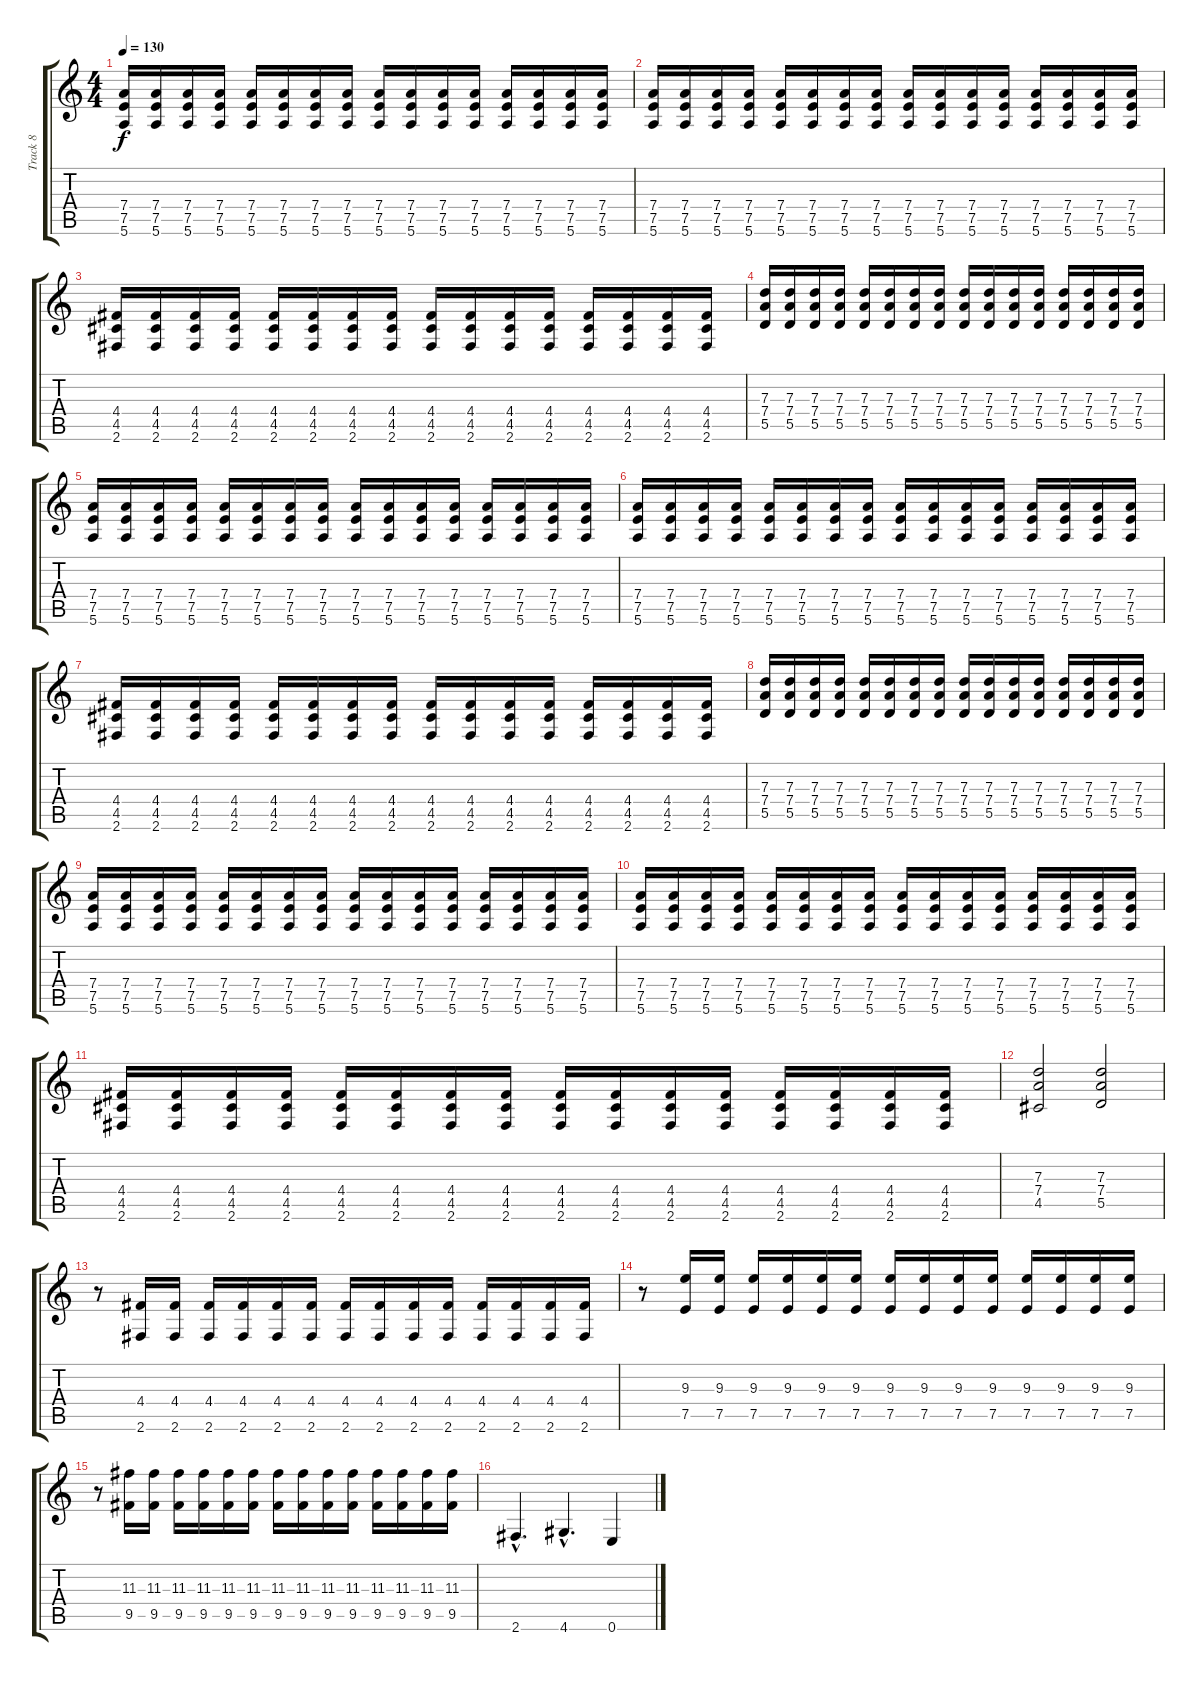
\track ("Track 8" "Track 8") {instrument distortionguitar}
\staff {score tabs}
\tuning (E4 B3 G3 D3 A2 E2) {hide}
\ts (4 4)
\tempo 130
\clef g2
\ks c
(7.4 7.5 5.6).16{dy f} (7.4 7.5 5.6).16 (7.4 7.5 5.6).16 (7.4 7.5 5.6).16 (7.4 7.5 5.6).16 (7.4 7.5 5.6).16 (7.4 7.5 5.6).16 (7.4 7.5 5.6).16 (7.4 7.5 5.6).16 (7.4 7.5 5.6).16 (7.4 7.5 5.6).16 (7.4 7.5 5.6).16 (7.4 7.5 5.6).16 (7.4 7.5 5.6).16 (7.4 7.5 5.6).16 (7.4 7.5 5.6).16 |
(7.4 7.5 5.6).16 (7.4 7.5 5.6).16 (7.4 7.5 5.6).16 (7.4 7.5 5.6).16 (7.4 7.5 5.6).16 (7.4 7.5 5.6).16 (7.4 7.5 5.6).16 (7.4 7.5 5.6).16 (7.4 7.5 5.6).16 (7.4 7.5 5.6).16 (7.4 7.5 5.6).16 (7.4 7.5 5.6).16 (7.4 7.5 5.6).16 (7.4 7.5 5.6).16 (7.4 7.5 5.6).16 (7.4 7.5 5.6).16 |
(4.4 4.5 2.6).16 (4.4 4.5 2.6).16 (4.4 4.5 2.6).16 (4.4 4.5 2.6).16 (4.4 4.5 2.6).16 (4.4 4.5 2.6).16 (4.4 4.5 2.6).16 (4.4 4.5 2.6).16 (4.4 4.5 2.6).16 (4.4 4.5 2.6).16 (4.4 4.5 2.6).16 (4.4 4.5 2.6).16 (4.4 4.5 2.6).16 (4.4 4.5 2.6).16 (4.4 4.5 2.6).16 (4.4 4.5 2.6).16 |
(7.3 7.4 5.5).16 (7.3 7.4 5.5).16 (7.3 7.4 5.5).16 (7.3 7.4 5.5).16 (7.3 7.4 5.5).16 (7.3 7.4 5.5).16 (7.3 7.4 5.5).16 (7.3 7.4 5.5).16 (7.3 7.4 5.5).16 (7.3 7.4 5.5).16 (7.3 7.4 5.5).16 (7.3 7.4 5.5).16 (7.3 7.4 5.5).16 (7.3 7.4 5.5).16 (7.3 7.4 5.5).16 (7.3 7.4 5.5).16 |
(7.4 7.5 5.6).16 (7.4 7.5 5.6).16 (7.4 7.5 5.6).16 (7.4 7.5 5.6).16 (7.4 7.5 5.6).16 (7.4 7.5 5.6).16 (7.4 7.5 5.6).16 (7.4 7.5 5.6).16 (7.4 7.5 5.6).16 (7.4 7.5 5.6).16 (7.4 7.5 5.6).16 (7.4 7.5 5.6).16 (7.4 7.5 5.6).16 (7.4 7.5 5.6).16 (7.4 7.5 5.6).16 (7.4 7.5 5.6).16 |
(7.4 7.5 5.6).16 (7.4 7.5 5.6).16 (7.4 7.5 5.6).16 (7.4 7.5 5.6).16 (7.4 7.5 5.6).16 (7.4 7.5 5.6).16 (7.4 7.5 5.6).16 (7.4 7.5 5.6).16 (7.4 7.5 5.6).16 (7.4 7.5 5.6).16 (7.4 7.5 5.6).16 (7.4 7.5 5.6).16 (7.4 7.5 5.6).16 (7.4 7.5 5.6).16 (7.4 7.5 5.6).16 (7.4 7.5 5.6).16 |
(4.4 4.5 2.6).16 (4.4 4.5 2.6).16 (4.4 4.5 2.6).16 (4.4 4.5 2.6).16 (4.4 4.5 2.6).16 (4.4 4.5 2.6).16 (4.4 4.5 2.6).16 (4.4 4.5 2.6).16 (4.4 4.5 2.6).16 (4.4 4.5 2.6).16 (4.4 4.5 2.6).16 (4.4 4.5 2.6).16 (4.4 4.5 2.6).16 (4.4 4.5 2.6).16 (4.4 4.5 2.6).16 (4.4 4.5 2.6).16 |
(7.3 7.4 5.5).16 (7.3 7.4 5.5).16 (7.3 7.4 5.5).16 (7.3 7.4 5.5).16 (7.3 7.4 5.5).16 (7.3 7.4 5.5).16 (7.3 7.4 5.5).16 (7.3 7.4 5.5).16 (7.3 7.4 5.5).16 (7.3 7.4 5.5).16 (7.3 7.4 5.5).16 (7.3 7.4 5.5).16 (7.3 7.4 5.5).16 (7.3 7.4 5.5).16 (7.3 7.4 5.5).16 (7.3 7.4 5.5).16 |
(7.4 7.5 5.6).16 (7.4 7.5 5.6).16 (7.4 7.5 5.6).16 (7.4 7.5 5.6).16 (7.4 7.5 5.6).16 (7.4 7.5 5.6).16 (7.4 7.5 5.6).16 (7.4 7.5 5.6).16 (7.4 7.5 5.6).16 (7.4 7.5 5.6).16 (7.4 7.5 5.6).16 (7.4 7.5 5.6).16 (7.4 7.5 5.6).16 (7.4 7.5 5.6).16 (7.4 7.5 5.6).16 (7.4 7.5 5.6).16 |
(7.4 7.5 5.6).16 (7.4 7.5 5.6).16 (7.4 7.5 5.6).16 (7.4 7.5 5.6).16 (7.4 7.5 5.6).16 (7.4 7.5 5.6).16 (7.4 7.5 5.6).16 (7.4 7.5 5.6).16 (7.4 7.5 5.6).16 (7.4 7.5 5.6).16 (7.4 7.5 5.6).16 (7.4 7.5 5.6).16 (7.4 7.5 5.6).16 (7.4 7.5 5.6).16 (7.4 7.5 5.6).16 (7.4 7.5 5.6).16 |
(4.4 4.5 2.6).16 (4.4 4.5 2.6).16 (4.4 4.5 2.6).16 (4.4 4.5 2.6).16 (4.4 4.5 2.6).16 (4.4 4.5 2.6).16 (4.4 4.5 2.6).16 (4.4 4.5 2.6).16 (4.4 4.5 2.6).16 (4.4 4.5 2.6).16 (4.4 4.5 2.6).16 (4.4 4.5 2.6).16 (4.4 4.5 2.6).16 (4.4 4.5 2.6).16 (4.4 4.5 2.6).16 (4.4 4.5 2.6).16 |
(7.3 7.4 4.5).2 (7.3 7.4 5.5).2 |
r.8 (4.4 2.6).16 (4.4 2.6).16 (4.4 2.6).16 (4.4 2.6).16 (4.4 2.6).16 (4.4 2.6).16 (4.4 2.6).16 (4.4 2.6).16 (4.4 2.6).16 (4.4 2.6).16 (4.4 2.6).16 (4.4 2.6).16 (4.4 2.6).16 (4.4 2.6).16 |
r.8 (9.3 7.5).16 (9.3 7.5).16 (9.3 7.5).16 (9.3 7.5).16 (9.3 7.5).16 (9.3 7.5).16 (9.3 7.5).16 (9.3 7.5).16 (9.3 7.5).16 (9.3 7.5).16 (9.3 7.5).16 (9.3 7.5).16 (9.3 7.5).16 (9.3 7.5).16 |
r.8 (11.3 9.5).16 (11.3 9.5).16 (11.3 9.5).16 (11.3 9.5).16 (11.3 9.5).16 (11.3 9.5).16 (11.3 9.5).16 (11.3 9.5).16 (11.3 9.5).16 (11.3 9.5).16 (11.3 9.5).16 (11.3 9.5).16 (11.3 9.5).16 (11.3 9.5).16 |
2.6{hac}.4{d} 4.6{hac}.4{d} 0.6.4
